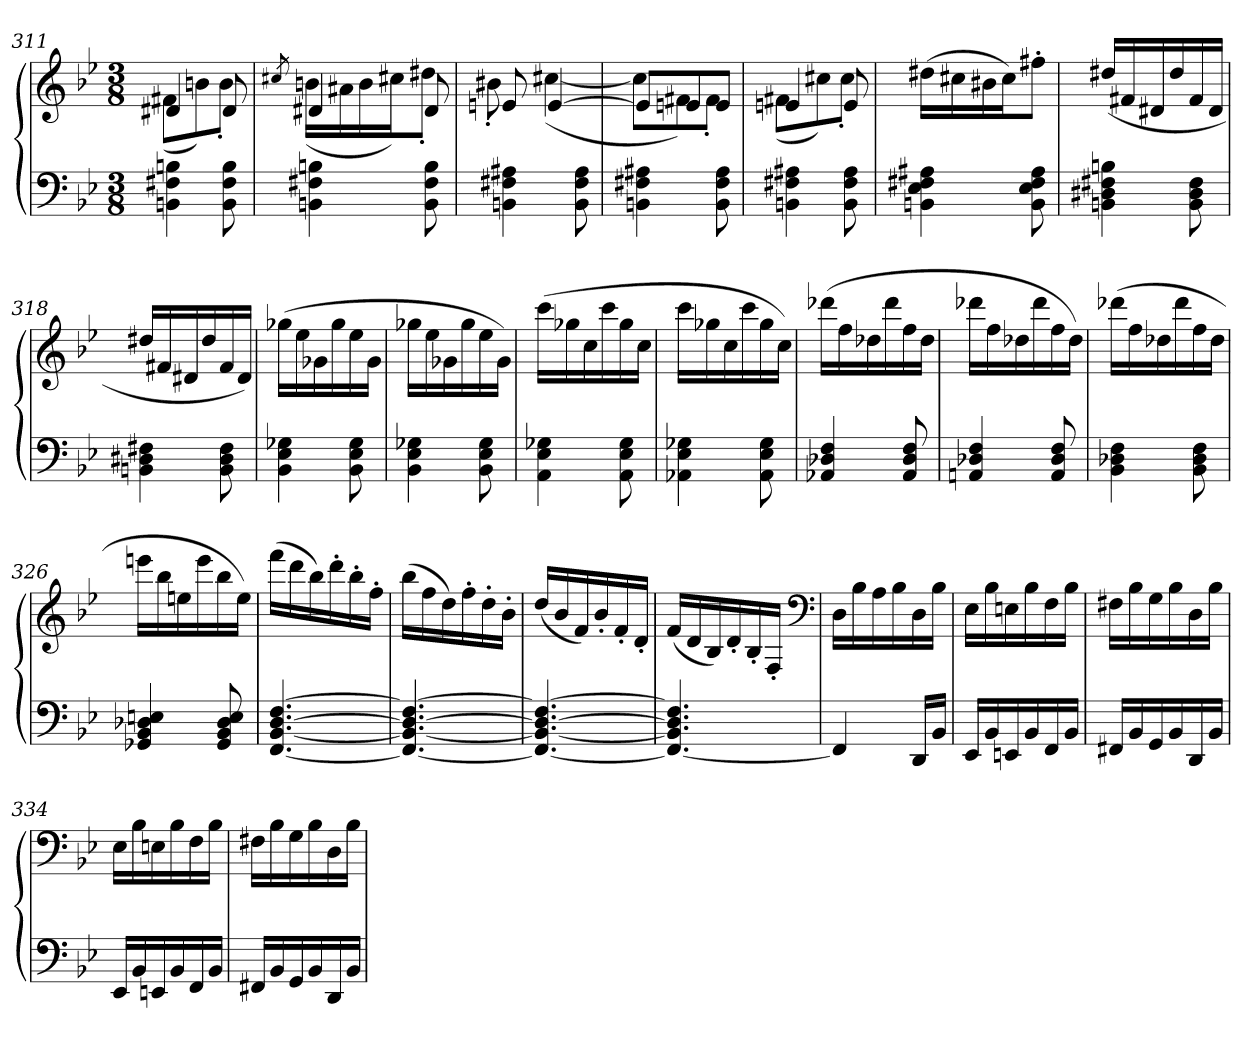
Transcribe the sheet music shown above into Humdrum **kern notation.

**kern	**kern
*part1	*part1
*staff2	*staff1
*clefF4	*clefG2
*k[b-e-]	*k[b-e-]
*B-:	*B-:
*M3/8	*M3/8
=311	=311
*	*^
4BBn 4F#X 4Bn	4d#X	(8f#XL
.	.	8bn)
8BB 8F# 8B	8d#	8b'J
=312	=312	=312
.	.	8qcc#X
4BBn 4F#X 4Bn	4d#X	(16bnLL
.	.	16a#X
.	.	16b
.	.	16cc#XJ)
8BB 8F# 8B	8d#	8dd#X'J
=313	=313	=313
4BBn 4F#X 4A#X	8en	8b#X'
.	[4e	([4cc#X
8BB 8F# 8A#	.	.
=314	=314	=314
4BBn 4F#X 4A#X	8eL]	8cc#L]
.	8en	8f#X)
8BB 8F# 8A#	8eJ	8f#'J
=315	=315	=315
4BBn 4F#X 4A#X	4en	(8f#XL
.	.	8cc#X)
8BB 8F# 8A#	8e	8cc#'J
*	*v	*v
=316	=316
4BBn 4E- 4F#X 4A#X	(16dd#XLL
.	16cc#X
.	16b#X
.	16cc#J)
8BB 8E- 8F# 8A#	8ff#X'J
=317	=317
4BBn 4D#X 4F#X 4Bn	(16dd#XLL
.	16f#X
.	16d#X
.	16dd#
8BB 8D# 8F#	16f#
.	16d#JJ
=318	=318
4BBn 4D#X 4F#X	16dd#XLL
.	16f#X
.	16d#X
.	16dd#
8BB 8D# 8F#	16f#
.	16d#JJ)
=319	=319
4BB- 4E- 4G-X	(16gg-XLL
.	16ee-
.	16g-X
.	16gg-
8BB- 8E- 8G-	16ee-
.	16g-JJ
=320	=320
4BB- 4E- 4G-X	16gg-XLL
.	16ee-
.	16g-X
.	16gg-
8BB- 8E- 8G-	16ee-
.	16g-JJ)
=321	=321
4AA 4E- 4G-X	(16cccLL
.	16gg-X
.	16cc
.	16ccc
8AA 8E- 8G-	16gg-
.	16ccJJ
=322	=322
4AA-X 4E- 4G-X	16cccLL
.	16gg-X
.	16cc
.	16ccc
8AA- 8E- 8G-	16gg-
.	16ccJJ)
=323	=323
4AA-X 4D-X 4F	(16ddd-XLL
.	16ff
.	16dd-X
.	16ddd-
8AA- 8D- 8F	16ff
.	16dd-JJ
=324	=324
4AAn 4D-X 4F	16ddd-XLL
.	16ff
.	16dd-X
.	16ddd-
8AA 8D- 8F	16ff
.	16dd-JJ)
=325	=325
4BB- 4D-X 4F	(16ddd-XLL
.	16ff
.	16dd-X
.	16ddd-
8BB- 8D- 8F	16ff
.	16dd-JJ
=326	=326
4GG-X 4BB- 4D-X 4En	16eeenLL
.	16bb-
.	16een
.	16eee
8GG- 8BB- 8D- 8E	16bb-
.	16eeJJ)
=327	=327
[4.FF [4.BB- [4.D [4.F	(16fffLL
.	16ddd
.	16bb-)
.	16ddd'
.	16bb-'
.	16ff'JJ
=328	=328
4.FF_ 4.BB-_ 4.D_ 4.F_	(16bb-LL
.	16ff
.	16dd)
.	16ff'
.	16dd'
.	16b-'JJ
=329	=329
4.FF_ 4.BB-_ 4.D_ 4.F_	(16ddLL
.	16b-
.	16f)
.	16b-'
.	16f'
.	16d'JJ
=330	=330
4.FF_ 4.BB-] 4.D] 4.F]	(16fLL
.	16d
.	16B-)
.	16d'
.	16B-'
.	16F'JJ
*	*clefF4
=331	=331
4FF]	16DLL
.	16B-
.	16A
.	16B-
16DDLL	16D
16BB-JJ	16B-JJ
=332	=332
16EE-LL	16E-LL
16BB-	16B-
16EEn	16En
16BB-	16B-
16FF	16F
16BB-JJ	16B-JJ
=333	=333
16FF#XLL	16F#XLL
16BB-	16B-
16GG	16G
16BB-	16B-
16DD	16D
16BB-JJ	16B-JJ
=334	=334
16EE-LL	16E-LL
16BB-	16B-
16EEn	16En
16BB-	16B-
16FF	16F
16BB-JJ	16B-JJ
=335	=335
16FF#XLL	16F#XLL
16BB-	16B-
16GG	16G
16BB-	16B-
16DD	16D
16BB-JJ	16B-JJ
=	=
*-	*-
